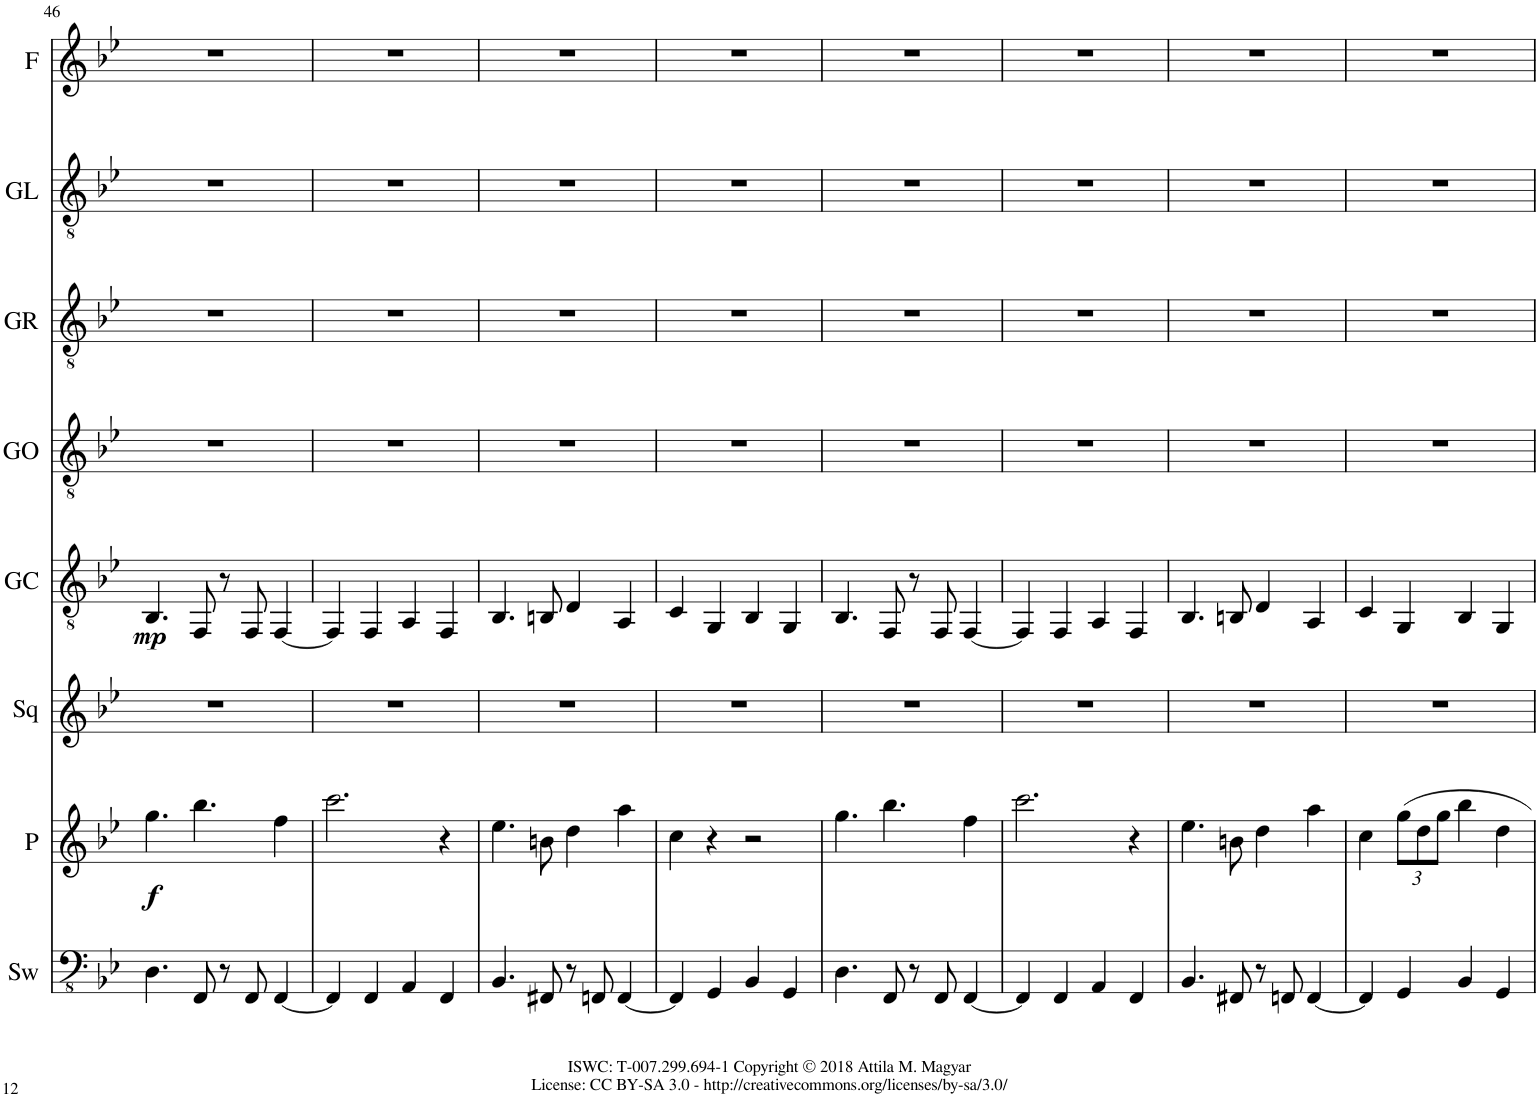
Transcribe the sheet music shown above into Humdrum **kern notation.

**kern	**kern	**dynam	**kern	**kern	**dynam	**kern	**kern	**kern	**kern
*part8	*part7	*part7	*part6	*part5	*part5	*part4	*part3	*part2	*part1
*staff8	*staff7	*staff7	*staff6	*staff5	*staff5	*staff4	*staff3	*staff2	*staff1
*I"Saw	*I"Piano	*	*I"Square	*I"Guitar Center	*	*I"Guitar Outro	*I"Guitar Right	*I"Guitar Left	*I"Flute
*I'Sw	*I'P	*	*I'Sq	*I'GC	*	*I'GO	*I'GR	*I'GL	*I'F
!!LO:PB:g=z
*clefFv4	*clefG2	*	*clefG2	*clefGv2	*	*clefGv2	*clefGv2	*clefGv2	*clefG2
*k[b-e-]	*k[b-e-]	*	*k[b-e-]	*k[b-e-]	*	*k[b-e-]	*k[b-e-]	*k[b-e-]	*k[b-e-]
*M4/4	*M4/4	*	*M4/4	*M4/4	*	*M4/4	*M4/4	*M4/4	*M4/4
=46	=46	=46	=46	=46	=46	=46	=46	=46	=46
!	!	!LO:DY:b	!	!	!LO:DY:b	!	!	!	!
4.DD\	4.gg\	f	1r	4.BB-/	mp	1r	1r	1r	1r
8FFF/	4.bb-\	.	.	8FF/	.	.	.	.	.
8r	.	.	.	8r	.	.	.	.	.
8FFF/	.	.	.	8FF/	.	.	.	.	.
[4FFF/	4ff\	.	.	[4FF/	.	.	.	.	.
=47	=47	=47	=47	=47	=47	=47	=47	=47	=47
4FFF/]	2.ccc\	.	1r	4FF/]	.	1r	1r	1r	1r
4FFF/	.	.	.	4FF/	.	.	.	.	.
4AAA/	.	.	.	4AA/	.	.	.	.	.
4FFF/	4r	.	.	4FF/	.	.	.	.	.
=48	=48	=48	=48	=48	=48	=48	=48	=48	=48
4.BBB-/	4.ee-\	.	1r	4.BB-/	.	1r	1r	1r	1r
8FFF#X/	8bn\	.	.	8BBn/	.	.	.	.	.
8r	4dd\	.	.	4D/	.	.	.	.	.
8FFFn/	.	.	.	.	.	.	.	.	.
[4FFF/	4aa\	.	.	4AA/	.	.	.	.	.
=49	=49	=49	=49	=49	=49	=49	=49	=49	=49
4FFF/]	4cc\	.	1r	4C/	.	1r	1r	1r	1r
4GGG/	4r	.	.	4GG/	.	.	.	.	.
4BBB-/	2r	.	.	4BB-/	.	.	.	.	.
4GGG/	.	.	.	4GG/	.	.	.	.	.
=50	=50	=50	=50	=50	=50	=50	=50	=50	=50
4.DD\	4.gg\	.	1r	4.BB-/	.	1r	1r	1r	1r
8FFF/	4.bb-\	.	.	8FF/	.	.	.	.	.
8r	.	.	.	8r	.	.	.	.	.
8FFF/	.	.	.	8FF/	.	.	.	.	.
[4FFF/	4ff\	.	.	[4FF/	.	.	.	.	.
=51	=51	=51	=51	=51	=51	=51	=51	=51	=51
4FFF/]	2.ccc\	.	1r	4FF/]	.	1r	1r	1r	1r
4FFF/	.	.	.	4FF/	.	.	.	.	.
4AAA/	.	.	.	4AA/	.	.	.	.	.
4FFF/	4r	.	.	4FF/	.	.	.	.	.
=52	=52	=52	=52	=52	=52	=52	=52	=52	=52
4.BBB-/	4.ee-\	.	1r	4.BB-/	.	1r	1r	1r	1r
8FFF#X/	8bn\	.	.	8BBn/	.	.	.	.	.
8r	4dd\	.	.	4D/	.	.	.	.	.
8FFFn/	.	.	.	.	.	.	.	.	.
[4FFF/	4aa\	.	.	4AA/	.	.	.	.	.
=53	=53	=53	=53	=53	=53	=53	=53	=53	=53
4FFF/]	4cc\	.	1r	4C/	.	1r	1r	1r	1r
*	*Xbrackettup	*	*	*	*	*	*	*	*
4GGG/	12gg\L	.	.	4GG/	.	.	.	.	.
.	12dd\	.	.	.	.	.	.	.	.
.	12gg\J	.	.	.	.	.	.	.	.
4BBB-/	4bb-\	.	.	4BB-/	.	.	.	.	.
4GGG/	4dd\	.	.	4GG/	.	.	.	.	.
=	=	=	=	=	=	=	=	=	=
*-	*-	*-	*-	*-	*-	*-	*-	*-	*-
